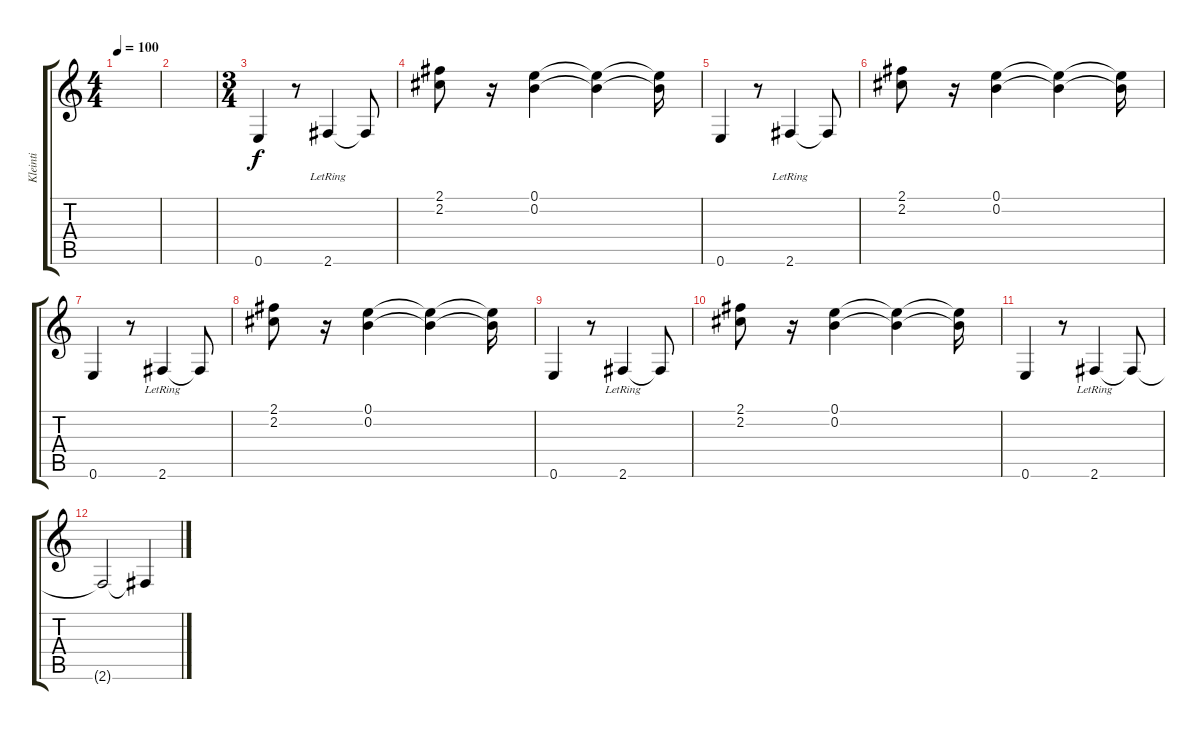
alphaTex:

\track ("Kleinti" "Kleinti") {instrument acousticguitarnylon}
\staff {score tabs}
\tuning (E4 B3 G3 D3 A2 E2) {hide}
\ts (4 4)
\tempo 100
\clef g2
\ks c
|
|
\ts (3 4)
0.6.4 r.8 2.6{lr}.4 2.6{t}.8 |
(2.1 2.2).8 r.16 (0.1 0.2).4 (0.1{t} 0.2{t}).4 (0.1{t} 0.2{t}).16 |
0.6.4 r.8 2.6{lr}.4 2.6{t}.8 |
(2.1 2.2).8 r.16 (0.1 0.2).4 (0.1{t} 0.2{t}).4 (0.1{t} 0.2{t}).16 |
0.6.4 r.8 2.6{lr}.4 2.6{t}.8 |
(2.1 2.2).8 r.16 (0.1 0.2).4 (0.1{t} 0.2{t}).4 (0.1{t} 0.2{t}).16 |
0.6.4 r.8 2.6{lr}.4 2.6{t}.8 |
(2.1 2.2).8 r.16 (0.1 0.2).4 (0.1{t} 0.2{t}).4 (0.1{t} 0.2{t}).16 |
0.6.4 r.8 2.6{lr}.4 2.6{t}.8 |
2.6{t}.2 2.6{t}.4
